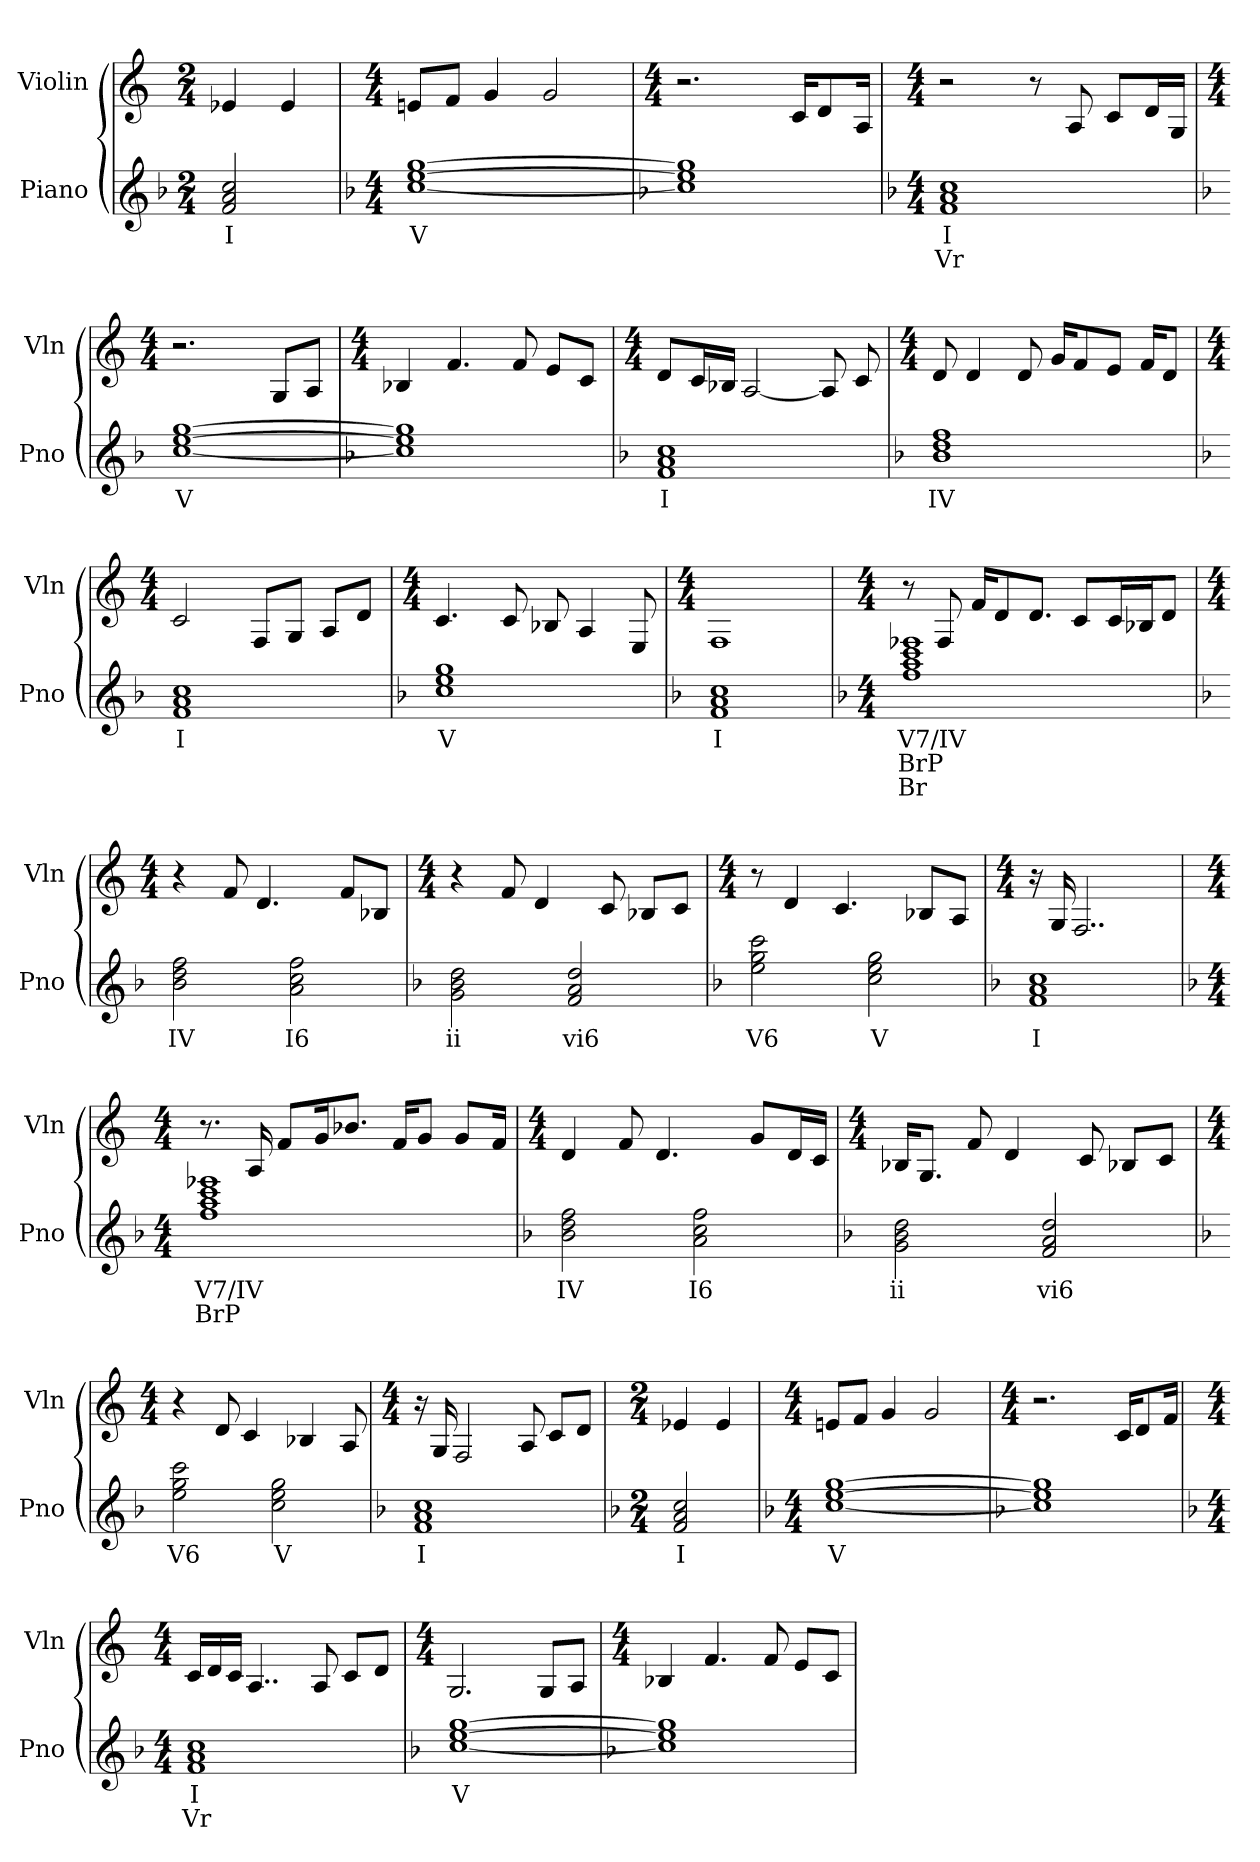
**kern	**text	**text	**text	**kern
*part2	*part2	*part2	*part2	*part1
*staff2	*staff2	*staff2	*staff2	*staff1
*I"Piano	*	*	*	*I"Violin
*I'Pno	*	*	*	*I'Vln
*k[b-]	*	*	*	*
*F:	*	*	*	*
*M2/4	*	*	*	*M2/4
=	=	=	=	=
2f 2a 2cc	I	.	.	4e-X
.	.	.	.	4e-
=	=	=	=	=
*k[b-]	*	*	*	*
*F:	*	*	*	*
*M4/4	*	*	*	*M4/4
[1cc [1ee [1gg	V	.	.	8enL
.	.	.	.	8fJ
.	.	.	.	4g
.	.	.	.	2g
=	=	=	=	=
*k[b-]	*	*	*	*
*F:	*	*	*	*
*	*	*	*	*M4/4
1cc] 1ee] 1gg]	.	.	.	2.r
.	.	.	.	16cKL
.	.	.	.	8d
.	.	.	.	16AJk
=	=	=	=	=
*k[b-]	*	*	*	*
*F:	*	*	*	*
*M4/4	*	*	*	*M4/4
1f 1a 1cc	I	Vr	.	2r
.	.	.	.	8r
.	.	.	.	8A
.	.	.	.	8cL
.	.	.	.	16dL
.	.	.	.	16GJJ
=	=	=	=	=
*k[b-]	*	*	*	*
*F:	*	*	*	*
*	*	*	*	*M4/4
[1cc [1ee [1gg	V	.	.	2.r
.	.	.	.	8GL
.	.	.	.	8AJ
=	=	=	=	=
*k[b-]	*	*	*	*
*F:	*	*	*	*
*	*	*	*	*M4/4
1cc] 1ee] 1gg]	.	.	.	4B-X
.	.	.	.	4.f
.	.	.	.	8f
.	.	.	.	8eL
.	.	.	.	8cJ
=	=	=	=	=
*k[b-]	*	*	*	*
*F:	*	*	*	*
*	*	*	*	*M4/4
1f 1a 1cc	I	.	.	8dL
.	.	.	.	16cL
.	.	.	.	16B-XJJ
.	.	.	.	[2A
.	.	.	.	8A]
.	.	.	.	8c
=	=	=	=	=
*k[b-]	*	*	*	*
*F:	*	*	*	*
*	*	*	*	*M4/4
1b- 1dd 1ff	IV	.	.	8d
.	.	.	.	4d
.	.	.	.	8d
.	.	.	.	16gKL
.	.	.	.	8f
.	.	.	.	8eJ
.	.	.	.	16fKL
.	.	.	.	8dJ
=	=	=	=	=
*k[b-]	*	*	*	*
*F:	*	*	*	*
*	*	*	*	*M4/4
1f 1a 1cc	I	.	.	2c
.	.	.	.	8FL
.	.	.	.	8GJ
.	.	.	.	8AL
.	.	.	.	8dJ
=	=	=	=	=
*k[b-]	*	*	*	*
*F:	*	*	*	*
*	*	*	*	*M4/4
1cc 1ee 1gg	V	.	.	4.c
.	.	.	.	8c
.	.	.	.	8B-X
.	.	.	.	4A
.	.	.	.	8E
=	=	=	=	=
*k[b-]	*	*	*	*
*F:	*	*	*	*
*	*	*	*	*M4/4
1f 1a 1cc	I	.	.	1F
=	=	=	=	=
*k[b-]	*	*	*	*
*F:	*	*	*	*
*M4/4	*	*	*	*M4/4
1ff 1aa 1ccc 1eee-X	V7/IV	BrP	Br	8r
.	.	.	.	8F
.	.	.	.	16fKL
.	.	.	.	8d
.	.	.	.	8.dJ
.	.	.	.	8cL
.	.	.	.	16cL
.	.	.	.	16B-XJ
.	.	.	.	8dJ
=	=	=	=	=
*k[b-]	*	*	*	*
*F:	*	*	*	*
*	*	*	*	*M4/4
2b- 2dd 2ff	IV	.	.	4r
.	.	.	.	8f
.	.	.	.	4.d
2a 2cc 2ff	I6	.	.	.
.	.	.	.	8fL
.	.	.	.	8B-XJ
=	=	=	=	=
*k[b-]	*	*	*	*
*F:	*	*	*	*
*	*	*	*	*M4/4
2g 2b- 2dd	ii	.	.	4r
.	.	.	.	8f
.	.	.	.	4d
2f 2a 2dd	vi6	.	.	.
.	.	.	.	8c
.	.	.	.	8B-XL
.	.	.	.	8cJ
=	=	=	=	=
*k[b-]	*	*	*	*
*F:	*	*	*	*
*	*	*	*	*M4/4
2ee 2gg 2ccc	V6	.	.	8r
.	.	.	.	4d
.	.	.	.	4.c
2cc 2ee 2gg	V	.	.	.
.	.	.	.	8B-XL
.	.	.	.	8AJ
=	=	=	=	=
*k[b-]	*	*	*	*
*F:	*	*	*	*
*	*	*	*	*M4/4
1f 1a 1cc	I	.	.	16r
.	.	.	.	16G
.	.	.	.	2..F
=	=	=	=	=
*k[b-]	*	*	*	*
*F:	*	*	*	*
*M4/4	*	*	*	*M4/4
1ff 1aa 1ccc 1eee-X	V7/IV	BrP	.	8.r
.	.	.	.	16A
.	.	.	.	8fL
.	.	.	.	16gK
.	.	.	.	8.b-XJ
.	.	.	.	16fKL
.	.	.	.	8gJ
.	.	.	.	8gL
.	.	.	.	16fJk
=	=	=	=	=
*k[b-]	*	*	*	*
*F:	*	*	*	*
*	*	*	*	*M4/4
2b- 2dd 2ff	IV	.	.	4d
.	.	.	.	8f
.	.	.	.	4.d
2a 2cc 2ff	I6	.	.	.
.	.	.	.	8gL
.	.	.	.	16dL
.	.	.	.	16cJJ
=	=	=	=	=
*k[b-]	*	*	*	*
*F:	*	*	*	*
*	*	*	*	*M4/4
2g 2b- 2dd	ii	.	.	16B-XKL
.	.	.	.	8.GJ
.	.	.	.	8f
.	.	.	.	4d
2f 2a 2dd	vi6	.	.	.
.	.	.	.	8c
.	.	.	.	8B-XL
.	.	.	.	8cJ
=	=	=	=	=
*k[b-]	*	*	*	*
*F:	*	*	*	*
*	*	*	*	*M4/4
2ee 2gg 2ccc	V6	.	.	4r
.	.	.	.	8d
.	.	.	.	4c
2cc 2ee 2gg	V	.	.	.
.	.	.	.	4B-X
.	.	.	.	8A
=	=	=	=	=
*k[b-]	*	*	*	*
*F:	*	*	*	*
*	*	*	*	*M4/4
1f 1a 1cc	I	.	.	16r
.	.	.	.	16G
.	.	.	.	2F
.	.	.	.	8A
.	.	.	.	8cL
.	.	.	.	8dJ
=	=	=	=	=
*k[b-]	*	*	*	*
*F:	*	*	*	*
*M2/4	*	*	*	*M2/4
2f 2a 2cc	I	.	.	4e-X
.	.	.	.	4e-
=	=	=	=	=
*k[b-]	*	*	*	*
*F:	*	*	*	*
*M4/4	*	*	*	*M4/4
[1cc [1ee [1gg	V	.	.	8enL
.	.	.	.	8fJ
.	.	.	.	4g
.	.	.	.	2g
=	=	=	=	=
*k[b-]	*	*	*	*
*F:	*	*	*	*
*	*	*	*	*M4/4
1cc] 1ee] 1gg]	.	.	.	2.r
.	.	.	.	16cKL
.	.	.	.	8d
.	.	.	.	16fJk
=	=	=	=	=
*k[b-]	*	*	*	*
*F:	*	*	*	*
*M4/4	*	*	*	*M4/4
1f 1a 1cc	I	Vr	.	16cLL
.	.	.	.	16d
.	.	.	.	16cJJ
.	.	.	.	4..A
.	.	.	.	8A
.	.	.	.	8cL
.	.	.	.	8dJ
=	=	=	=	=
*k[b-]	*	*	*	*
*F:	*	*	*	*
*	*	*	*	*M4/4
[1cc [1ee [1gg	V	.	.	2.G
.	.	.	.	8GL
.	.	.	.	8AJ
=	=	=	=	=
*k[b-]	*	*	*	*
*F:	*	*	*	*
*	*	*	*	*M4/4
1cc] 1ee] 1gg]	.	.	.	4B-X
.	.	.	.	4.f
.	.	.	.	8f
.	.	.	.	8eL
.	.	.	.	8cJ
=	=	=	=	=
*-	*-	*-	*-	*-
